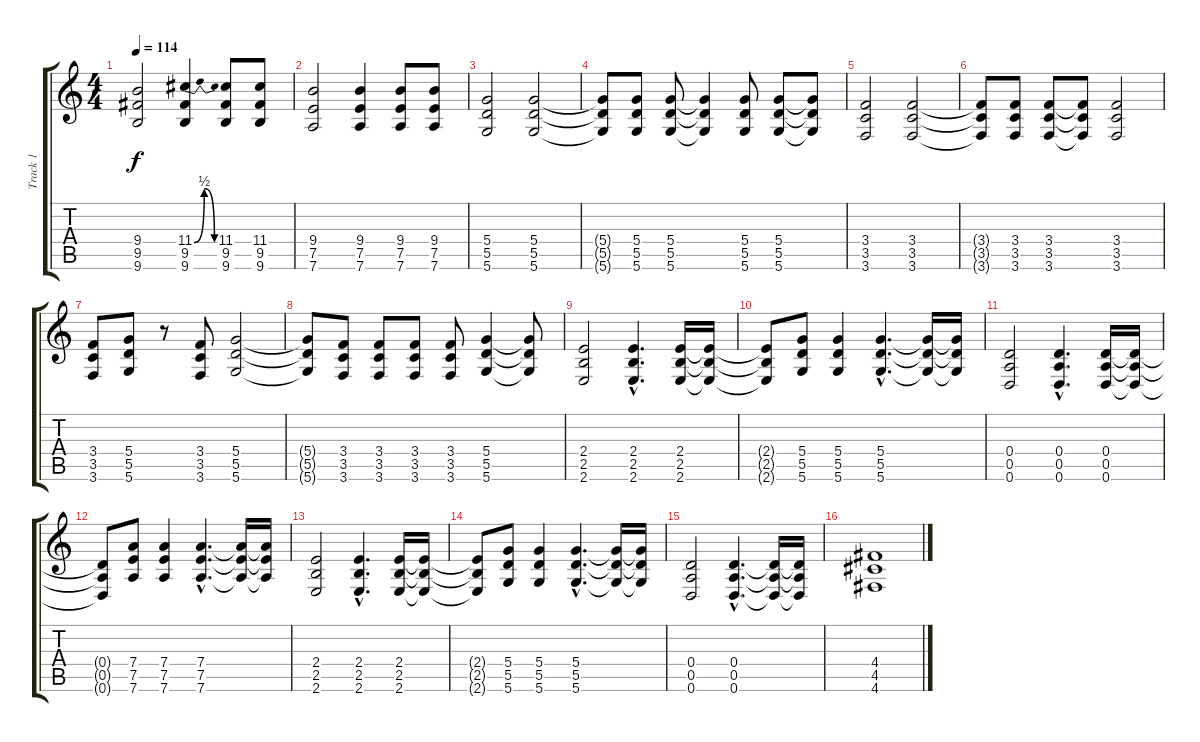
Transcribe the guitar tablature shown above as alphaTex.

\track ("Track 1" "Track 1") {instrument acousticguitarsteel}
\staff {score tabs}
\tuning (E4 B3 G3 D3 A2 D2) {hide}
\ts (4 4)
\tempo 114
\clef g2
\ks c
(9.4 9.5 9.6).2{dy f} (11.4{be (bendrelease 0 0 26 2 26 2 60 0)} 9.5 9.6).4 (11.4 9.5 9.6).8 (11.4 9.5 9.6).8 |
(9.4 7.5 7.6).2 (9.4 7.5 7.6).4 (9.4 7.5 7.6).8 (9.4 7.5 7.6).8 |
(5.4 5.5 5.6).2 (5.4 5.5 5.6).2 |
(5.4{t} 5.5{t} 5.6{t}).8 (5.4 5.5 5.6).8 (5.4 5.5 5.6).8 (5.4{t} 5.5{t} 5.6{t}).4 (5.4 5.5 5.6).8 (5.4 5.5 5.6).8 (5.4{t} 5.5{t} 5.6{t}).8 |
(3.4 3.5 3.6).2 (3.4 3.5 3.6).2 |
(3.4{t} 3.5{t} 3.6{t}).8 (3.4 3.5 3.6).8 (3.4 3.5 3.6).8 (3.4{t} 3.5{t} 3.6{t}).8 (3.4 3.5 3.6).2 |
(3.4 3.5 3.6).8 (5.4 5.5 5.6).8 r.8 (3.4 3.5 3.6).8 (5.4 5.5 5.6).2 |
(5.4{t} 5.5{t} 5.6{t}).8 (3.4 3.5 3.6).8 (3.4 3.5 3.6).8 (3.4 3.5 3.6).8 (3.4 3.5 3.6).8 (5.4 5.5 5.6).4 (5.4{t} 5.5{t} 5.6{t}).8 |
(2.4 2.5 2.6).2 (2.4{hac} 2.5{hac} 2.6{hac}).4{d} (2.4 2.5 2.6).16 (2.4{t} 2.5{t} 2.6{t}).16 |
(2.4{t} 2.5{t} 2.6{t}).8 (5.4 5.5 5.6).8 (5.4 5.5 5.6).4 (5.4{hac} 5.5{hac} 5.6{hac}).4{d} (5.4{t} 5.5{t} 5.6{t}).16 (5.4{t} 5.5{t} 5.6{t}).16 |
(0.4 0.5 0.6).2 (0.4{hac} 0.5{hac} 0.6{hac}).4{d} (0.4 0.5 0.6).16 (0.4{t} 0.5{t} 0.6{t}).16 |
(0.4{t} 0.5{t} 0.6{t}).8 (7.4 7.5 7.6).8 (7.4 7.5 7.6).4 (7.4{hac} 7.5{hac} 7.6{hac}).4{d} (7.4{t} 7.5{t} 7.6{t}).16 (7.4{t} 7.5{t} 7.6{t}).16 |
(2.4 2.5 2.6).2 (2.4{hac} 2.5{hac} 2.6{hac}).4{d} (2.4 2.5 2.6).16 (2.4{t} 2.5{t} 2.6{t}).16 |
(2.4{t} 2.5{t} 2.6{t}).8 (5.4 5.5 5.6).8 (5.4 5.5 5.6).4 (5.4{hac} 5.5{hac} 5.6{hac}).4{d} (5.4{t} 5.5{t} 5.6{t}).16 (5.4{t} 5.5{t} 5.6{t}).16 |
(0.4 0.5 0.6).2 (0.4{hac} 0.5{hac} 0.6{hac}).4{d} (0.4{t} 0.5{t} 0.6{t}).16 (0.4{t} 0.5{t} 0.6{t}).16 |
(4.4 4.5 4.6).1
